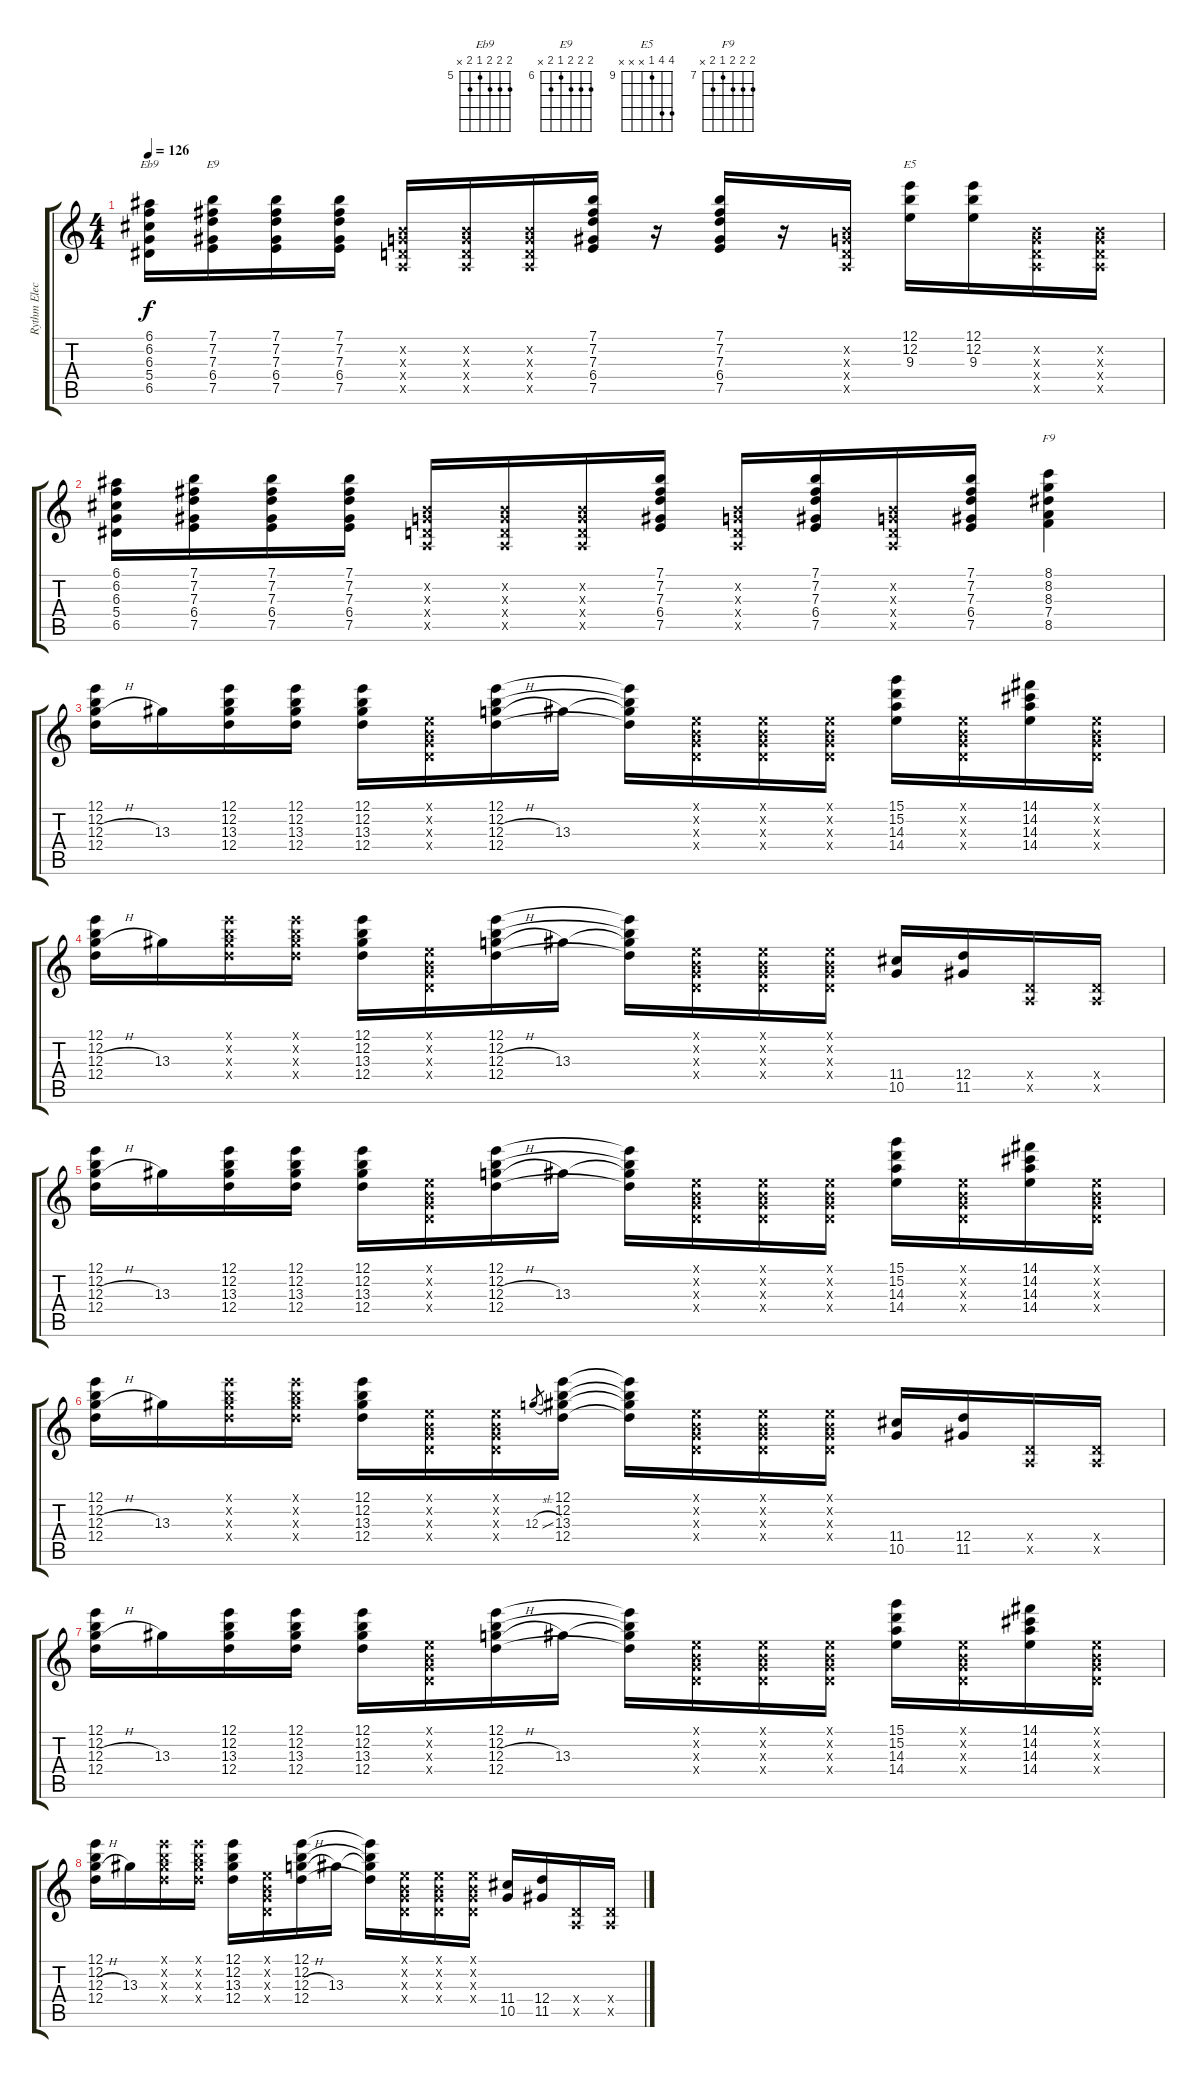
\track ("Rythm Electric" "Rythm Elec") {instrument distortionguitar}
\staff {score tabs}
\tuning (E4 B3 G3 D3 A2 E2) {hide}
\chord ("Eb9" 6 6 6 5 6 x) {firstfret 5}
\chord ("E9" 7 7 7 6 7 x) {firstfret 6}
\chord ("E5" 12 12 9 x x x) {firstfret 9}
\chord ("F9" 8 8 8 7 8 x) {firstfret 7}
\ts (4 4)
\tempo 126
\clef g2
\ks c
(6.1 6.2 6.3 5.4 6.5).16{ch "Eb9" dy f} (7.1 7.2 7.3 6.4 7.5).16{ch "E9"} (7.1 7.2 7.3 6.4 7.5).16 (7.1 7.2 7.3 6.4 7.5).16 (0.2{x} 0.3{x} 0.4{x} 0.5{x}).16 (0.2{x} 0.3{x} 0.4{x} 0.5{x}).16 (0.2{x} 0.3{x} 0.4{x} 0.5{x}).16 (7.1 7.2 7.3 6.4 7.5).16 r.16 (7.1 7.2 7.3 6.4 7.5).16 r.16 (0.2{x} 0.3{x} 0.4{x} 0.5{x}).16 (12.1 12.2 9.3).16{ch "E5"} (12.1 12.2 9.3).16 (0.2{x} 0.3{x} 0.4{x} 0.5{x}).16 (0.2{x} 0.3{x} 0.4{x} 0.5{x}).16 |
(6.1 6.2 6.3 5.4 6.5).16 (7.1 7.2 7.3 6.4 7.5).16 (7.1 7.2 7.3 6.4 7.5).16 (7.1 7.2 7.3 6.4 7.5).16 (0.2{x} 0.3{x} 0.4{x} 0.5{x}).16 (0.2{x} 0.3{x} 0.4{x} 0.5{x}).16 (0.2{x} 0.3{x} 0.4{x} 0.5{x}).16 (7.1 7.2 7.3 6.4 7.5).16 (0.2{x} 0.3{x} 0.4{x} 0.5{x}).16 (7.1 7.2 7.3 6.4 7.5).16 (0.2{x} 0.3{x} 0.4{x} 0.5{x}).16 (7.1 7.2 7.3 6.4 7.5).16 (8.1 8.2 8.3 7.4 8.5).4{ch "F9"} |
(12.1 12.2 12.3{h} 12.4).16 13.3.16 (12.1 12.2 13.3 12.4).16 (12.1 12.2 13.3 12.4).16 (12.1 12.2 13.3 12.4).16 (0.1{x} 0.2{x} 0.3{x} 0.4{x}).16 (12.1 12.2 12.3{h} 12.4).16 13.3.16 (12.1{t} 12.2{t} 13.3{t} 12.4{t}).16 (0.1{x} 0.2{x} 0.3{x} 0.4{x}).16 (0.1{x} 0.2{x} 0.3{x} 0.4{x}).16 (0.1{x} 0.2{x} 0.3{x} 0.4{x}).16 (15.1 15.2 14.3 14.4).16 (0.1{x} 0.2{x} 0.3{x} 0.4{x}).16 (14.1 14.2 14.3 14.4).16 (0.1{x} 0.2{x} 0.3{x} 0.4{x}).16 |
(12.1 12.2 12.3{h} 12.4).16 13.3.16 (12.1{x} 12.2{x} 13.3{x} 12.4{x}).16 (12.1{x} 12.2{x} 13.3{x} 12.4{x}).16 (12.1 12.2 13.3 12.4).16 (0.1{x} 0.2{x} 0.3{x} 0.4{x}).16 (12.1 12.2 12.3{h} 12.4).16 13.3.16 (12.1{t} 12.2{t} 13.3{t} 12.4{t}).16 (0.1{x} 0.2{x} 0.3{x} 0.4{x}).16 (0.1{x} 0.2{x} 0.3{x} 0.4{x}).16 (0.1{x} 0.2{x} 0.3{x} 0.4{x}).16 (11.4 10.5).16 (12.4 11.5).16 (0.4{x} 0.5{x}).16 (0.4{x} 0.5{x}).16 |
(12.1 12.2 12.3{h} 12.4).16 13.3.16 (12.1 12.2 13.3 12.4).16 (12.1 12.2 13.3 12.4).16 (12.1 12.2 13.3 12.4).16 (0.1{x} 0.2{x} 0.3{x} 0.4{x}).16 (12.1 12.2 12.3{h} 12.4).16 13.3.16 (12.1{t} 12.2{t} 13.3{t} 12.4{t}).16 (0.1{x} 0.2{x} 0.3{x} 0.4{x}).16 (0.1{x} 0.2{x} 0.3{x} 0.4{x}).16 (0.1{x} 0.2{x} 0.3{x} 0.4{x}).16 (15.1 15.2 14.3 14.4).16 (0.1{x} 0.2{x} 0.3{x} 0.4{x}).16 (14.1 14.2 14.3 14.4).16 (0.1{x} 0.2{x} 0.3{x} 0.4{x}).16 |
(12.1 12.2 12.3{h} 12.4).16 13.3.16 (12.1{x} 12.2{x} 13.3{x} 12.4{x}).16 (12.1{x} 12.2{x} 13.3{x} 12.4{x}).16 (12.1 12.2 13.3 12.4).16 (0.1{x} 0.2{x} 0.3{x} 0.4{x}).16 (0.1{x} 0.2{x} 0.3{x} 0.4{x}).16 12.3{sl}.8{gr} (12.1 12.2 13.3 12.4).16 (12.1{t} 12.2{t} 13.3{t} 12.4{t}).16 (0.1{x} 0.2{x} 0.3{x} 0.4{x}).16 (0.1{x} 0.2{x} 0.3{x} 0.4{x}).16 (0.1{x} 0.2{x} 0.3{x} 0.4{x}).16 (11.4 10.5).16 (12.4 11.5).16 (0.4{x} 0.5{x}).16 (0.4{x} 0.5{x}).16 |
(12.1 12.2 12.3{h} 12.4).16 13.3.16 (12.1 12.2 13.3 12.4).16 (12.1 12.2 13.3 12.4).16 (12.1 12.2 13.3 12.4).16 (0.1{x} 0.2{x} 0.3{x} 0.4{x}).16 (12.1 12.2 12.3{h} 12.4).16 13.3.16 (12.1{t} 12.2{t} 13.3{t} 12.4{t}).16 (0.1{x} 0.2{x} 0.3{x} 0.4{x}).16 (0.1{x} 0.2{x} 0.3{x} 0.4{x}).16 (0.1{x} 0.2{x} 0.3{x} 0.4{x}).16 (15.1 15.2 14.3 14.4).16 (0.1{x} 0.2{x} 0.3{x} 0.4{x}).16 (14.1 14.2 14.3 14.4).16 (0.1{x} 0.2{x} 0.3{x} 0.4{x}).16 |
(12.1 12.2 12.3{h} 12.4).16 13.3.16 (12.1{x} 12.2{x} 13.3{x} 12.4{x}).16 (12.1{x} 12.2{x} 13.3{x} 12.4{x}).16 (12.1 12.2 13.3 12.4).16 (0.1{x} 0.2{x} 0.3{x} 0.4{x}).16 (12.1 12.2 12.3{h} 12.4).16 13.3.16 (12.1{t} 12.2{t} 13.3{t} 12.4{t}).16 (0.1{x} 0.2{x} 0.3{x} 0.4{x}).16 (0.1{x} 0.2{x} 0.3{x} 0.4{x}).16 (0.1{x} 0.2{x} 0.3{x} 0.4{x}).16 (11.4 10.5).16 (12.4 11.5).16 (0.4{x} 0.5{x}).16 (0.4{x} 0.5{x}).16
